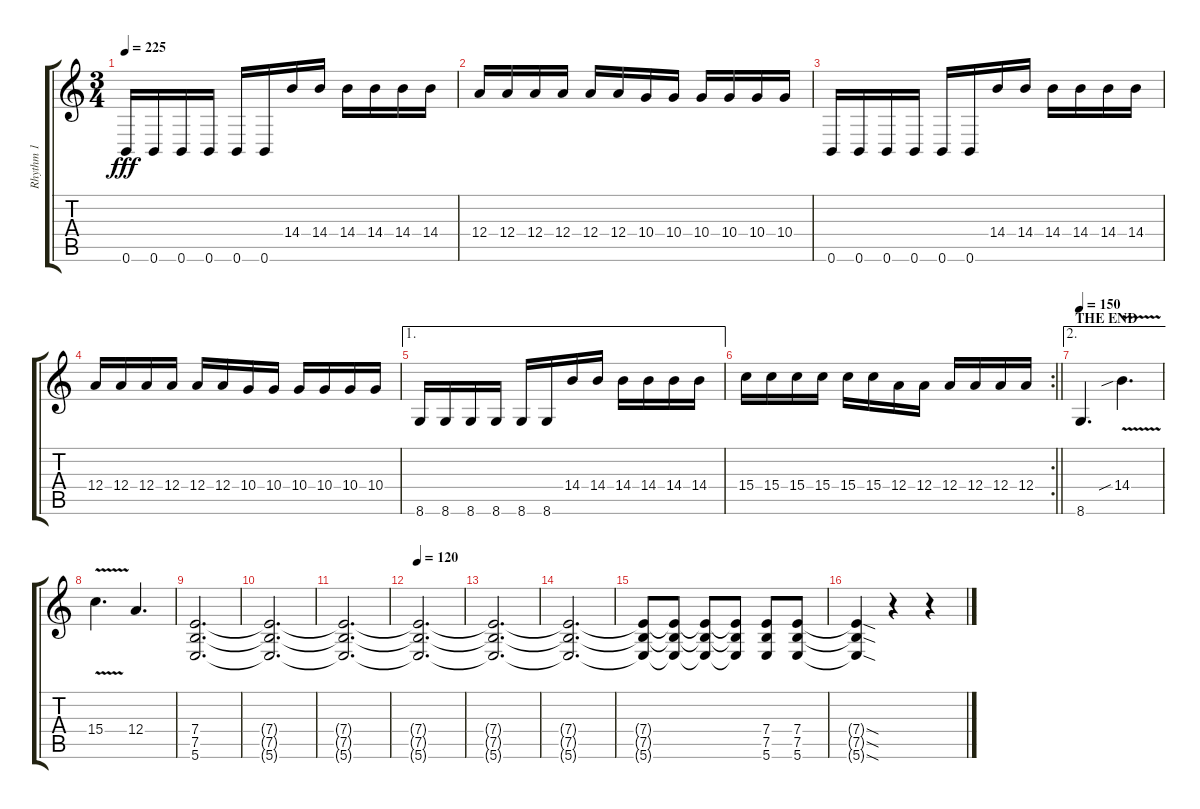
\track ("Rhythm 1" "Rhythm 1") {instrument distortionguitar}
\staff {score tabs}
\tuning (B3 Gb3 D3 A2 E2 B1) {hide}
\ts (3 4)
\tempo 225
\clef g2
\ks c
0.6.16{dy fff} 0.6.16 0.6.16 0.6.16 0.6.16 0.6.16 14.4.16 14.4.16 14.4.16 14.4.16 14.4.16 14.4.16 |
12.4.16 12.4.16 12.4.16 12.4.16 12.4.16 12.4.16 10.4.16 10.4.16 10.4.16 10.4.16 10.4.16 10.4.16 |
0.6.16 0.6.16 0.6.16 0.6.16 0.6.16 0.6.16 14.4.16 14.4.16 14.4.16 14.4.16 14.4.16 14.4.16 |
12.4.16 12.4.16 12.4.16 12.4.16 12.4.16 12.4.16 10.4.16 10.4.16 10.4.16 10.4.16 10.4.16 10.4.16 |
\ae 1
8.6.16 8.6.16 8.6.16 8.6.16 8.6.16 8.6.16 14.4.16 14.4.16 14.4.16 14.4.16 14.4.16 14.4.16 |
\rc 2
\barLineRight lightlight
15.4.16 15.4.16 15.4.16 15.4.16 15.4.16 15.4.16 12.4.16 12.4.16 12.4.16 12.4.16 12.4.16 12.4.16 |
\ae 2
\section ("" "THE END")
\tempo 150
8.6.4{d} 14.4{v sib}.4{d} |
15.4{v}.4{d} 12.4.4{d} |
(7.4 7.5 5.6).2{d} |
(7.4{t} 7.5{t} 5.6{t}).2{d} |
(7.4{t} 7.5{t} 5.6{t}).2{d} |
\tempo 120
(7.4{t} 7.5{t} 5.6{t}).2{d} |
(7.4{t} 7.5{t} 5.6{t}).2{d} |
(7.4{t} 7.5{t} 5.6{t}).2{d} |
(7.4{t} 7.5{t} 5.6{t}).8 (7.4{t} 7.5{t} 5.6{t}).8 (7.4{t} 7.5{t} 5.6{t}).8 (7.4{t} 7.5{t} 5.6{t}).8 (7.4 7.5 5.6).8 (7.4 7.5 5.6).8 |
(7.4{sod t} 7.5{sod t} 5.6{sod t}).4 r.4 r.4
